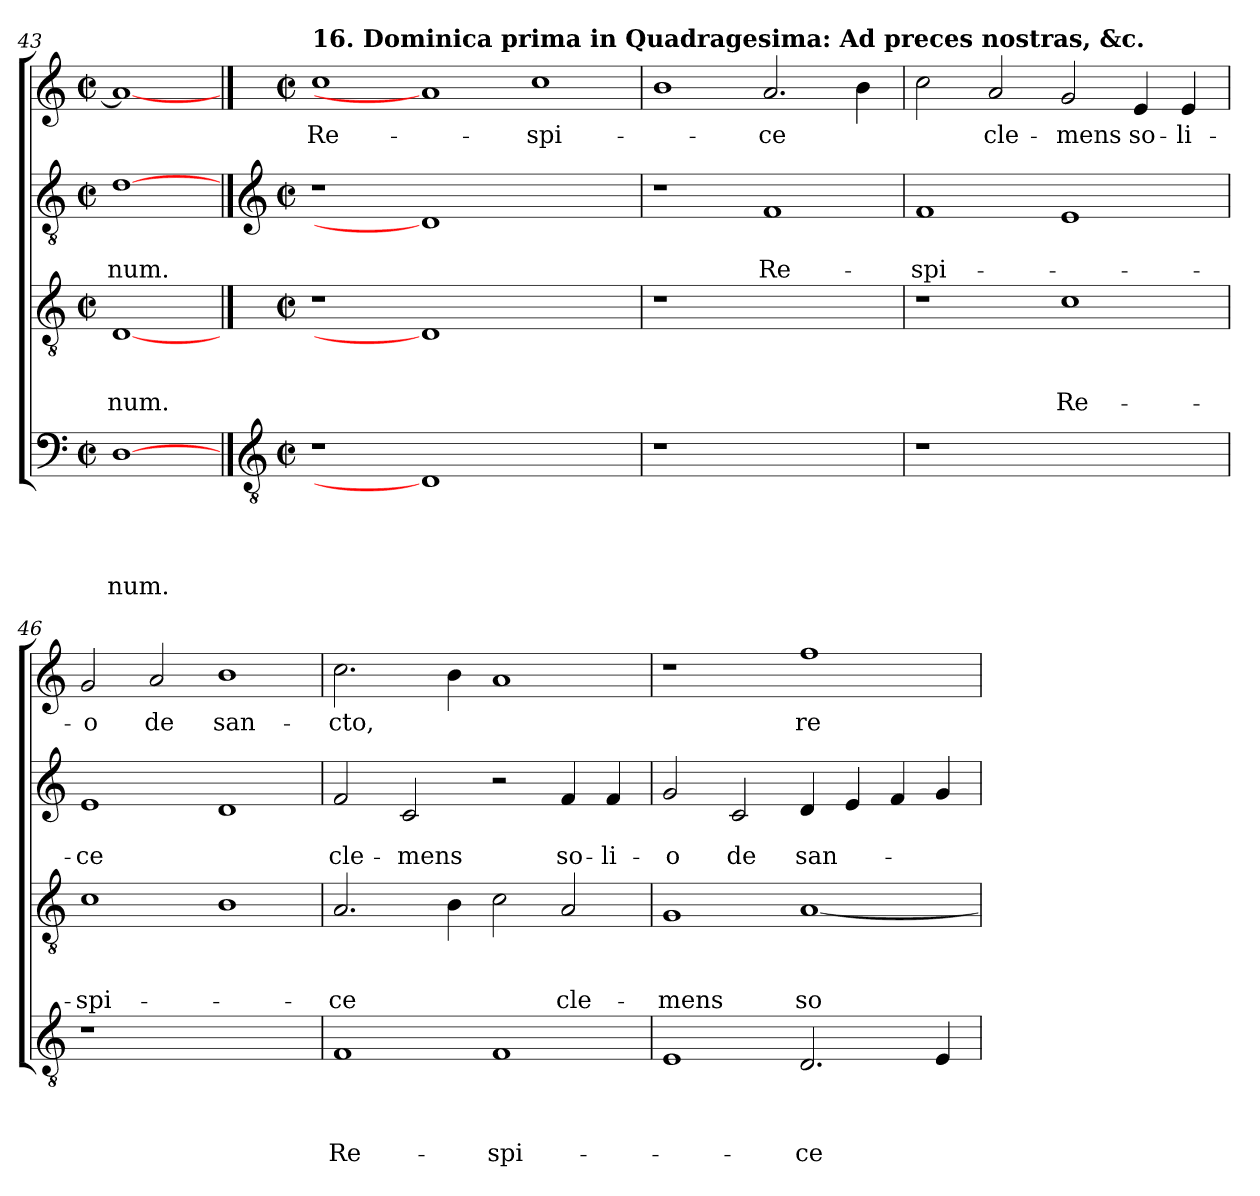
**kern	**text	**text	**text	**text	**kern	**text	**text	**text	**kern	**text	**text	**kern	**text
*part4	*part4	*part4	*part4	*part4	*part3	*part3	*part3	*part3	*part2	*part2	*part2	*part1	*part1
*staff4	*staff4	*staff4	*staff4	*staff4	*staff3	*staff3	*staff3	*staff3	*staff2	*staff2	*staff2	*staff1	*staff1
*clefF4	*	*	*	*	*clefGv2	*	*	*	*clefGv2	*	*	*clefG2	*
*k[]	*	*	*	*	*k[]	*	*	*	*k[]	*	*	*k[]	*
*C:	*	*	*	*	*C:	*	*	*	*C:	*	*	*C:	*
*M2/2	*	*	*	*	*M2/2	*	*	*	*M2/2	*	*	*M2/2	*
*met(c|)	*	*	*	*	*met(c|)	*	*	*	*met(c|)	*	*	*met(c|)	*
=43	=43	=43	=43	=43	=43	=43	=43	=43	=43	=43	=43	=43	=43
!	!	!	!	!LO:LY:b	!	!	!	!LO:LY:b	!	!	!LO:LY:b	!	!
[1D	.	.	.	-num.	[1D	.	.	-num.	[1d	.	-num.	1a_	.
!!LO:LB:g=z
==43X1	==43X1	==43X1	==43X1	==43X1	==43X1	==43X1	==43X1	==43X1	==43X1	==43X1	==43X1	==43X1	==43X1
*clefGv2	*	*	*	*	*	*	*	*	*clefG2	*	*	*	*
*M2/2	*	*	*	*	*M2/2	*	*	*	*M2/2	*	*	*M2/2	*
*met(c|)	*	*	*	*	*met(c|)	*	*	*	*met(c|)	*	*	*met(c|)	*
!	!	!	!	!	!	!	!	!	!	!	!	!LO:TX:a:B:t=16. Dominica prima in Quadragesima&colon; Ad preces nostras, &c.	!
!	!	!	!	!	!	!	!	!	!	!	!	!	!LO:LY:b
1r	.	.	.	.	1r	.	.	.	1r	.	.	1cc	Re-
1D]	.	.	.	.	1D]	.	.	.	1d]	.	.	1a]	.
!	!	!	!	!	!	!	!	!	!	!	!	!	!LO:LY:b
1ryy	.	.	.	.	1ryy	.	.	.	1ryy	.	.	1cc	-spi-
=44	=44	=44	=44	=44	=44	=44	=44	=44	=44	=44	=44	=44	=44
1r	.	.	.	.	1r	.	.	.	1r	.	.	1b	.
!	!	!	!	!	!	!	!	!	!	!	!LO:LY:b	!	!LO:LY:b
1ryy	.	.	.	.	1ryy	.	.	.	1f	.	Re-	2.a/	-ce
.	.	.	.	.	.	.	.	.	.	.	.	4b\	.
=45	=45	=45	=45	=45	=45	=45	=45	=45	=45	=45	=45	=45	=45
!	!	!	!	!	!	!	!	!	!	!	!LO:LY:b	!	!
1r	.	.	.	.	1r	.	.	.	1f	.	-spi-	2cc\	.
!	!	!	!	!	!	!	!	!	!	!	!	!	!LO:LY:b
.	.	.	.	.	.	.	.	.	.	.	.	2a/	cle-
!	!	!	!	!	!	!	!	!LO:LY:b	!	!	!	!	!LO:LY:b
1ryy	.	.	.	.	1c	.	.	Re-	1e	.	.	2g/	-mens
!	!	!	!	!	!	!	!	!	!	!	!	!	!LO:LY:b
.	.	.	.	.	.	.	.	.	.	.	.	4e/	so-
!	!	!	!	!	!	!	!	!	!	!	!	!	!LO:LY:b
.	.	.	.	.	.	.	.	.	.	.	.	4e/	-li-
=46	=46	=46	=46	=46	=46	=46	=46	=46	=46	=46	=46	=46	=46
!	!	!	!	!	!	!	!	!LO:LY:b	!	!	!LO:LY:b	!	!LO:LY:b
1r	.	.	.	.	1c	.	.	-spi-	1e	.	-ce	2g/	-o
!	!	!	!	!	!	!	!	!	!	!	!	!	!LO:LY:b
.	.	.	.	.	.	.	.	.	.	.	.	2a/	de
!	!	!	!	!	!	!	!	!	!	!	!	!	!LO:LY:b
1ryy	.	.	.	.	1B	.	.	.	1d	.	.	1b	san-
=47	=47	=47	=47	=47	=47	=47	=47	=47	=47	=47	=47	=47	=47
!	!	!	!	!LO:LY:b	!	!	!	!LO:LY:b	!	!	!LO:LY:b	!	!LO:LY:b
1F	.	.	.	Re-	2.A/	.	.	-ce	2f/	.	cle-	2.cc\	-cto,
!	!	!	!	!	!	!	!	!	!	!	!LO:LY:b	!	!
.	.	.	.	.	.	.	.	.	2c/	.	-mens	.	.
.	.	.	.	.	4B\	.	.	.	.	.	.	4b\	.
!	!	!	!	!LO:LY:b	!	!	!	!	!	!	!	!	!
1F	.	.	.	-spi-	2c\	.	.	.	2r	.	.	1a	.
!	!	!	!	!	!	!	!	!LO:LY:b	!	!	!LO:LY:b	!	!
.	.	.	.	.	2A/	.	.	cle-	4f/	.	so-	.	.
!	!	!	!	!	!	!	!	!	!	!	!LO:LY:b	!	!
.	.	.	.	.	.	.	.	.	4f/	.	-li-	.	.
!!LO:LB:g=z
=48	=48	=48	=48	=48	=48	=48	=48	=48	=48	=48	=48	=48	=48
!	!	!	!	!	!	!	!	!LO:LY:b	!	!	!LO:LY:b	!	!
1E	.	.	.	.	1G	.	.	-mens	2g/	.	-o	1r	.
!	!	!	!	!	!	!	!	!	!	!	!LO:LY:b	!	!
.	.	.	.	.	.	.	.	.	2c/	.	de	.	.
!	!	!	!	!LO:LY:b	!	!	!	!LO:LY:b	!	!	!LO:LY:b	!	!LO:LY:b
2.D/	.	.	.	-ce	[1A	.	.	so-	4d/	.	san-	1ff	re-
.	.	.	.	.	.	.	.	.	4e/	.	.	.	.
.	.	.	.	.	.	.	.	.	4f/	.	.	.	.
4E/	.	.	.	.	.	.	.	.	4g/	.	.	.	.
=	=	=	=	=	=	=	=	=	=	=	=	=	=
*-	*-	*-	*-	*-	*-	*-	*-	*-	*-	*-	*-	*-	*-
